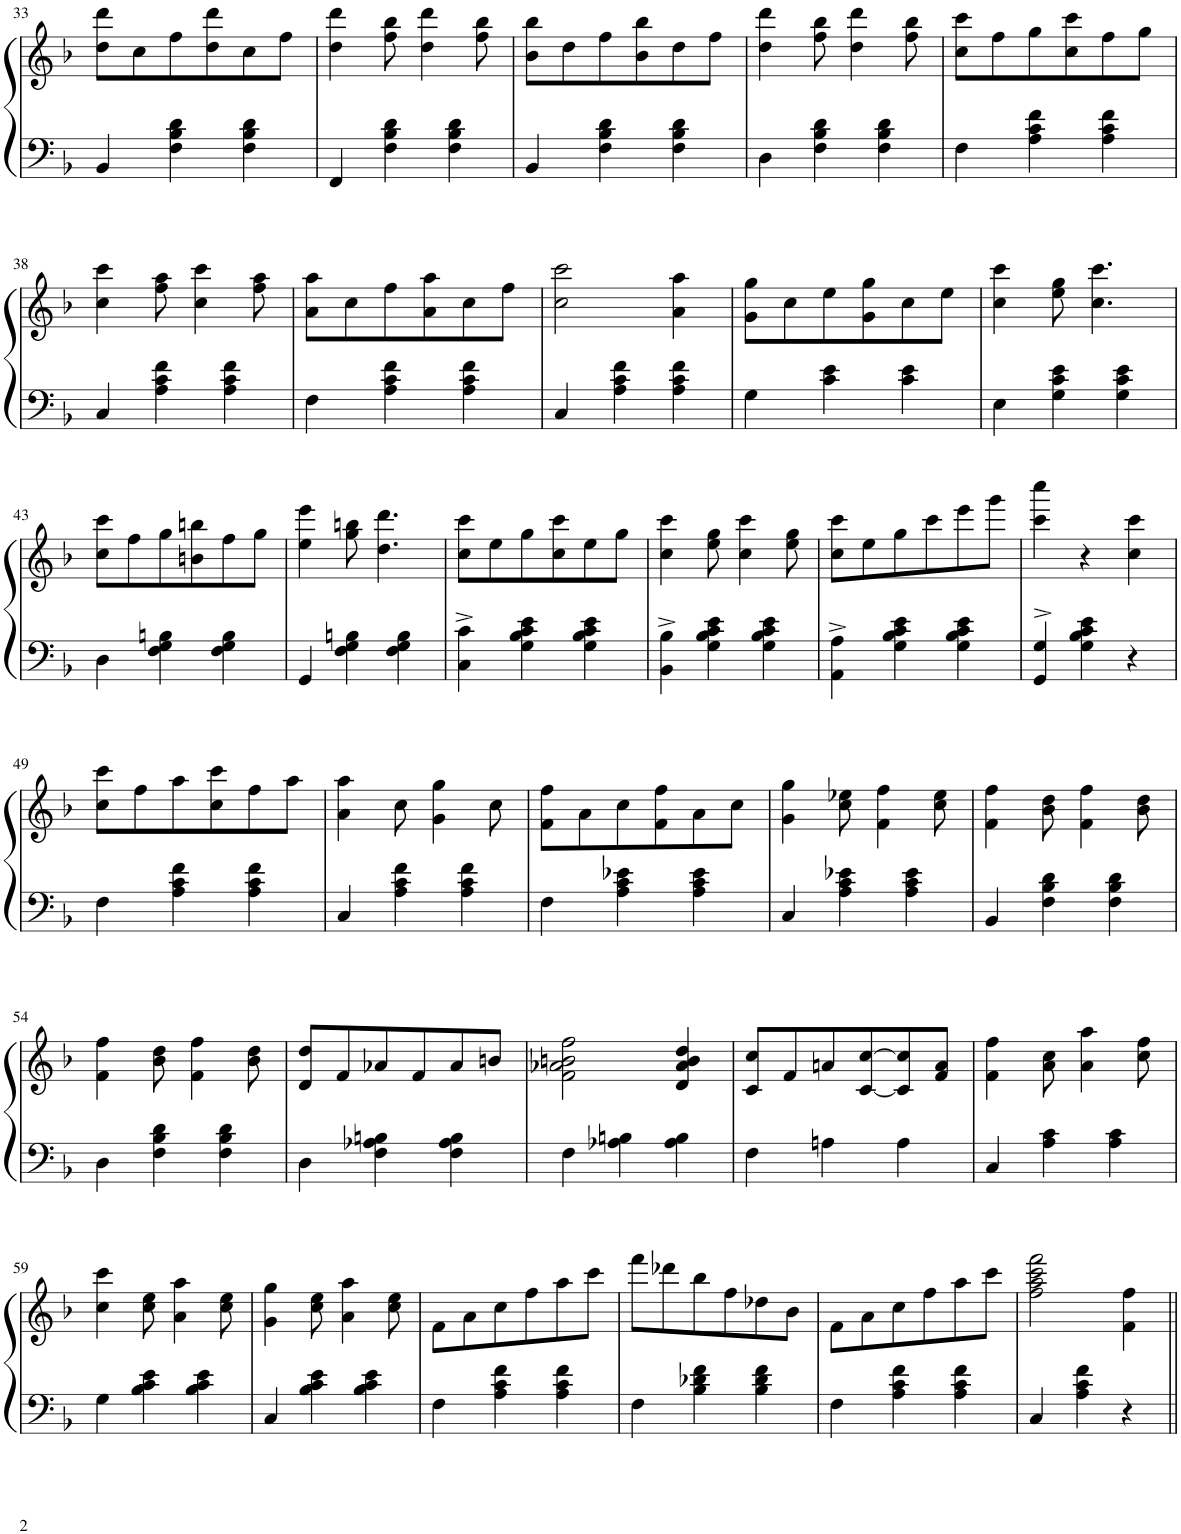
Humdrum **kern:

**kern	**kern
*part1	*part1
*staff2	*staff1
*I"Piano	*
*I'Pno.	*
!!LO:PB:g=z
*clefF4	*clefG2
*k[b-]	*k[b-]
*M3/4	*M3/4
=33	=33
4BB-/	8dd\ 8ddd\L
.	8cc\
4F\ 4B-\ 4d\	8ff\
.	8dd\ 8ddd\
4F\ 4B-\ 4d\	8cc\
.	8ff\J
=34	=34
4FF/	4dd\ 4ddd\
4F\ 4B-\ 4d\	8ff\ 8bb-\
.	4dd\ 4ddd\
4F\ 4B-\ 4d\	.
.	8ff\ 8bb-\
=35	=35
4BB-/	8b-\ 8bb-\L
.	8dd\
4F\ 4B-\ 4d\	8ff\
.	8b-\ 8bb-\
4F\ 4B-\ 4d\	8dd\
.	8ff\J
=36	=36
4D\	4dd\ 4ddd\
4F\ 4B-\ 4d\	8ff\ 8bb-\
.	4dd\ 4ddd\
4F\ 4B-\ 4d\	.
.	8ff\ 8bb-\
=37	=37
4F\	8cc\ 8ccc\L
.	8ff\
4A\ 4c\ 4f\	8gg\
.	8cc\ 8ccc\
4A\ 4c\ 4f\	8ff\
.	8gg\J
!!LO:LB:g=z
=38	=38
4C/	4cc\ 4ccc\
4A\ 4c\ 4f\	8ff\ 8aa\
.	4cc\ 4ccc\
4A\ 4c\ 4f\	.
.	8ff\ 8aa\
=39	=39
4F\	8a\ 8aa\L
.	8cc\
4A\ 4c\ 4f\	8ff\
.	8a\ 8aa\
4A\ 4c\ 4f\	8cc\
.	8ff\J
=40	=40
4C/	2cc\ 2ccc\
4A\ 4c\ 4f\	.
4A\ 4c\ 4f\	4a\ 4aa\
=41	=41
4G\	8g\ 8gg\L
.	8cc\
4c\ 4e\	8ee\
.	8g\ 8gg\
4c\ 4e\	8cc\
.	8ee\J
=42	=42
4E\	4cc\ 4ccc\
4G\ 4c\ 4e\	8ee\ 8gg\
.	4.cc\ 4.ccc\
4G\ 4c\ 4e\	.
!!LO:LB:g=z
=43	=43
4D\	8cc\ 8ccc\L
.	8ff\
4F\ 4G\ 4Bn\	8gg\
.	8bn\ 8bbn\
4F\ 4G\ 4B\	8ff\
.	8gg\J
=44	=44
4GG/	4ee\ 4eee\
4F\ 4G\ 4Bn\	8gg\ 8bbn\
.	4.dd\ 4.ddd\
4F\ 4G\ 4B\	.
=45	=45
4C\^ 4c\^	8cc\ 8ccc\L
.	8ee\
4G\ 4B-\ 4c\ 4e\	8gg\
.	8cc\ 8ccc\
4G\ 4B-\ 4c\ 4e\	8ee\
.	8gg\J
=46	=46
4BB-\^ 4B-\^	4cc\ 4ccc\
4G\ 4B-\ 4c\ 4e\	8ee\ 8gg\
.	4cc\ 4ccc\
4G\ 4B-\ 4c\ 4e\	.
.	8ee\ 8gg\
=47	=47
4AA\^ 4A\^	8cc\ 8ccc\L
.	8ee\
4G\ 4B-\ 4c\ 4e\	8gg\
.	8ccc\
4G\ 4B-\ 4c\ 4e\	8eee\
.	8ggg\J
=48	=48
4GG/^> 4G/^>	4ccc\ 4cccc\
4G\ 4B-\ 4c\ 4e\	4r
4r	4cc\ 4ccc\
!!LO:LB:g=z
=49	=49
4F\	8cc\ 8ccc\L
.	8ff\
4A\ 4c\ 4f\	8aa\
.	8cc\ 8ccc\
4A\ 4c\ 4f\	8ff\
.	8aa\J
=50	=50
4C/	4a\ 4aa\
4A\ 4c\ 4f\	8cc\
.	4g\ 4gg\
4A\ 4c\ 4f\	.
.	8cc\
=51	=51
4F\	8f\ 8ff\L
.	8a\
4A\ 4c\ 4e-X\	8cc\
.	8f\ 8ff\
4A\ 4c\ 4e-\	8a\
.	8cc\J
=52	=52
4C/	4g\ 4gg\
4A\ 4c\ 4e-X\	8cc\ 8ee-X\
.	4f\ 4ff\
4A\ 4c\ 4e-\	.
.	8cc\ 8ee-\
=53	=53
4BB-/	4f\ 4ff\
4F\ 4B-\ 4d\	8b-\ 8dd\
.	4f\ 4ff\
4F\ 4B-\ 4d\	.
.	8b-\ 8dd\
!!LO:LB:g=z
=54	=54
4D\	4f\ 4ff\
4F\ 4B-\ 4d\	8b-\ 8dd\
.	4f\ 4ff\
4F\ 4B-\ 4d\	.
.	8b-\ 8dd\
=55	=55
4D\	8d/ 8dd/L
.	8f/
4F\ 4A-X\ 4Bn\	8a-X/
.	8f/
4F\ 4A-\ 4B\	8a-/
.	8bn/J
=56	=56
4F\	2f\ 2a-X\ 2bn\ 2ff\
4A-X\ 4Bn\	.
4A-\ 4B\	4d/ 4a-/ 4b/ 4dd/
=57	=57
4F\	8c/ 8cc/L
.	8f/
4An\	8an/
.	[8c/ [8cc/
4A\	8c/] 8cc/]
.	8f/ 8a/J
=58	=58
4C/	4f\ 4ff\
4A\ 4c\	8a\ 8cc\
.	4a\ 4aa\
4A\ 4c\	.
.	8cc\ 8ff\
!!LO:LB:g=z
=59	=59
4G\	4cc\ 4ccc\
4B-\ 4c\ 4e\	8cc\ 8ee\
.	4a\ 4aa\
4B-\ 4c\ 4e\	.
.	8cc\ 8ee\
=60	=60
4C/	4g\ 4gg\
4B-\ 4c\ 4e\	8cc\ 8ee\
.	4a\ 4aa\
4B-\ 4c\ 4e\	.
.	8cc\ 8ee\
=61	=61
4F\	8f\L
.	8a\
4A\ 4c\ 4f\	8cc\
.	8ff\
4A\ 4c\ 4f\	8aa\
.	8ccc\J
=62	=62
4F\	8fff\L
.	8ddd-X\
4B-\ 4d-X\ 4f\	8bb-\
.	8ff\
4B-\ 4d-\ 4f\	8dd-X\
.	8b-\J
=63	=63
4F\	8f\L
.	8a\
4A\ 4c\ 4f\	8cc\
.	8ff\
4A\ 4c\ 4f\	8aa\
.	8ccc\J
=64	=64
4C/	2ff\ 2aa\ 2ccc\ 2fff\
4A\ 4c\ 4f\	.
4r	4f\ 4ff\
=||	=||
*-	*-
